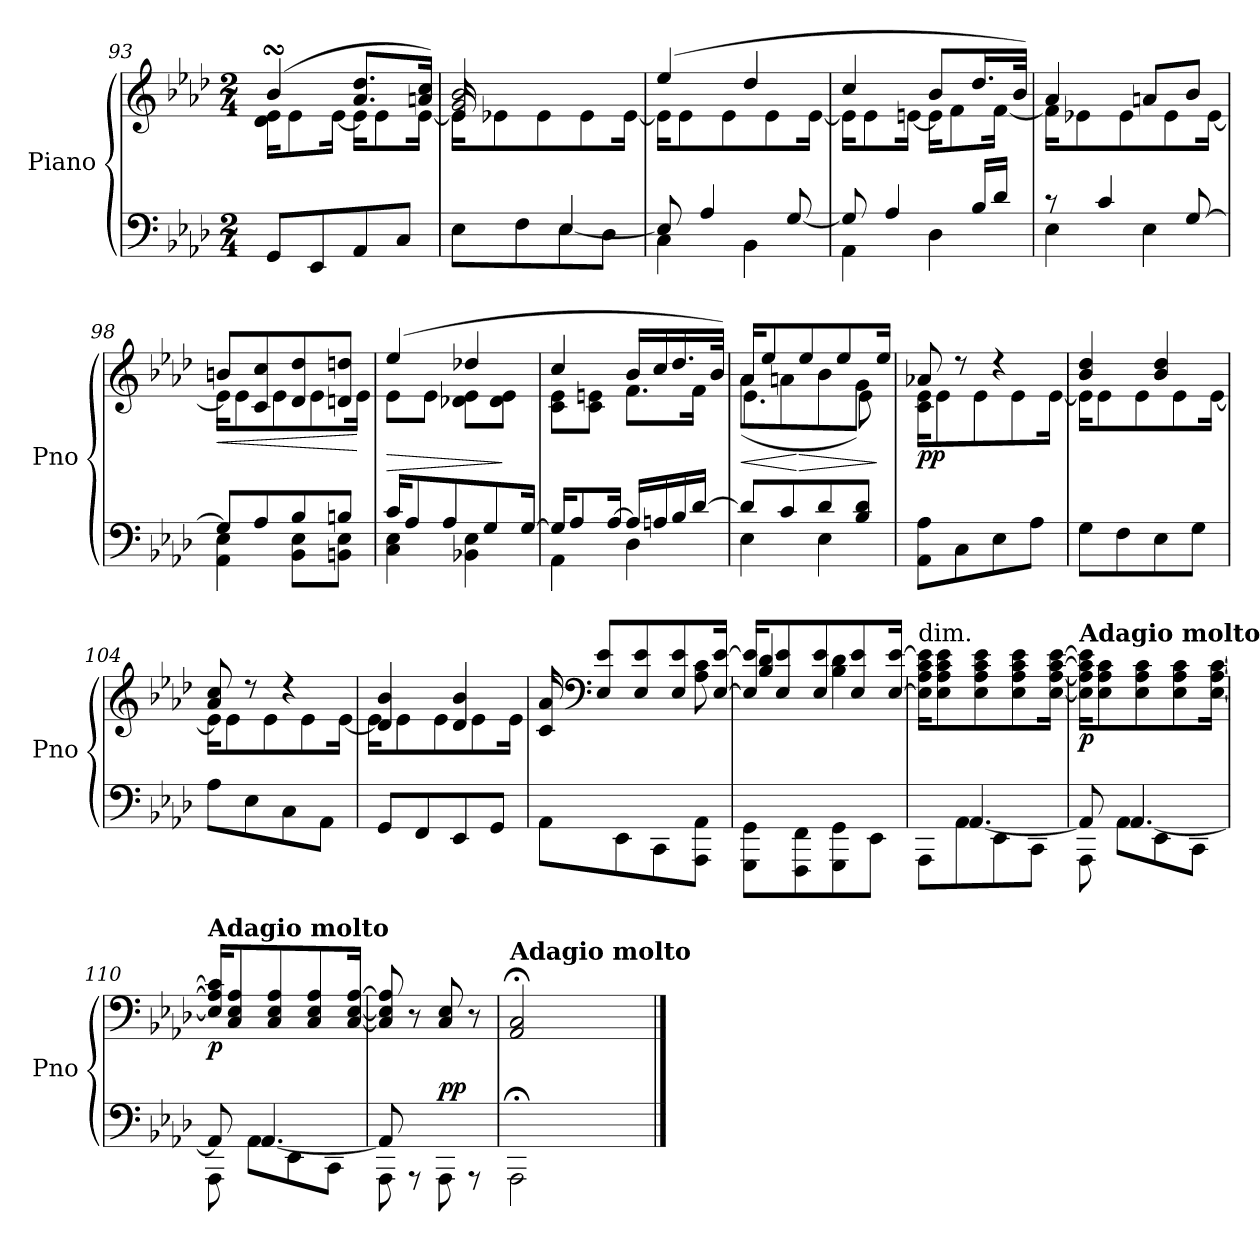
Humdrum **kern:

**kern	**kern	**dynam
*part1	*part1	*part1
*staff2	*staff1	*staff1/2
*I"Piano	*	*
*I'Pno	*	*
*clefF4	*clefG2	*
*k[b-e-a-d-]	*k[b-e-a-d-]	*
*A-:	*A-:	*
*M2/4	*M2/4	*
=93	=93	=93
*	*^	*
8GG/L	(>4b-sSSS/	16d-\ 16e-\KL	.
.	.	8e-\	.
8EE-/	.	.	.
.	.	[16e-\Jk	.
8AA-/	8.a-/ 8.dd-/L	16e-\KL]	.
.	.	8e-\	.
8C/J	.	.	.
.	16an/ 16cc/Jk)	[16e-\Jk	.
!!LO:LB:g=z
=94	=94	=94	=94
*^	*	*^	*
8E-\L	4ryy	2g/ 2b-/	16e-\KL	16e-]	.
.	.	.	8e-X\	4..ryy	.
8F\	.	.	.	.	.
.	.	.	8e-\	.	.
8E-\	[4E-/	.	.	.	.
.	.	.	8e-\	.	.
8D-\J	.	.	.	.	.
.	.	.	[16e-\Jk	.	.
*	*	*	*v	*v	*
=95	=95	=95	=95	=95
4C\	8E-/]	(>4ee-/	16e-\KL]	.
.	.	.	8e-\	.
.	4A-/	.	.	.
.	.	.	8e-\	.
4BB-\	.	4dd-/	.	.
.	.	.	8e-\	.
.	[8G/	.	.	.
.	.	.	[16e-\Jk	.
=96	=96	=96	=96	=96
4AA-\	8G/]	4cc/	16e-\KL]	.
.	.	.	8e-\	.
.	4A-/	.	.	.
.	.	.	[16en\Jk	.
4D-\	.	8b-/L	16e\KL]	.
.	.	.	8f\	.
.	16B-/LL	16.dd-/L	.	.
.	16d-/JJ	.	[16f\Jk	.
.	.	32b-/JJk)	.	.
=97	=97	=97	=97	=97
8rc	4E-\	4a-/	16f\KL]	.
.	.	.	8e-X\	.
4c/	.	.	.	.
.	.	.	8e-\	.
.	4E-\	8an/L	.	.
.	.	.	8e-\	.
[8G/	.	8b-/J	.	.
.	.	.	[16e-\Jk	.
=98	=98	=98	=98	=98
!	!	!	!	!LO:HP:b
8G/L]	4AA-\ 4E-\	8bn/L	16e-\KL]	<
.	.	.	8e-\	.
8A-/	.	8c/ 8cc/	.	.
.	.	.	8e-\	.
8B-/	8BB-\ 8E-\L	8d-/ 8dd-/	.	.
.	.	.	8e-\	.
8Bn/J	8BBn\ 8E-\J	8dn/ 8ddn/J	.	.
.	.	.	16e-\Jk	[
!!LO:PB:g=z	!!
=99	=99	=99	=99	=99
!	!	!	!	!LO:HP:b
16c/KL	4C\ 4E-\	(>4ee-/	8e-\L	>
8A-/	.	.	.	.
.	.	.	8e-\J	.
8A-/	.	.	.	.
.	4BB-X\ 4E-\	4dd-X/	8d-X\ 8e-\L	.
8G/	.	.	.	.
.	.	.	8d-\ 8e-\J	]
[16G/Jk	.	.	.	.
=100	=100	=100	=100	=100
16G/KL]	4AA-\	4cc/	8c\ 8e-\L	.
8A-/	.	.	.	.
.	.	.	8c\ 8en\J	.
[16A-/Jk	.	.	.	.
16A-/LL]	4D-\	16b-/LL	8.f\L	.
16An/	.	16cc/	.	.
16B-/	.	16.dd-/	.	.
[16d-/JJ	.	.	16f\Jk	.
.	.	32b-/JJk)	.	.
*	*	*v	*v	*
=101	=101	=101	=101
!	!	!	!LO:HP:b
*	*	*^	*
*	*	*	*^	*
8d-/L]	4E-\	16a-/KL	(<8a-\L	4.e-\	<
.	.	8ee-/	.	.	.
8c/	.	.	8an\	.	.
!	!	!	!	!	!LO:HP:n=1:b
.	.	8ee-/	.	.	[ >
8d-/	4E-\	.	8b-\	.	.
.	.	8ee-/	.	.	.
8B-/ 8d-/J	.	.	8g\J)	8e-\	.
.	.	16ee-/Jk	.	.	]
*v	*v	*	*	*	*
*	*	*v	*v	*
=102	=102	=102	=102
!	!	!	!LO:DY:b
8AA-\ 8A-\L	8a-X/	16c\ 16e-\KL	pp
.	.	8e-\	.
8C\	8rdd	.	.
.	.	8e-\	.
8E-\	4rdd	.	.
.	.	8e-\	.
8A-\J	.	.	.
.	.	[16e-\Jk	.
=103	=103	=103	=103
8G\L	4b-/ 4dd-/	16e-\KL]	.
.	.	8e-\	.
8F\	.	.	.
.	.	8e-\	.
8E-\	4b-/ 4dd-/	.	.
.	.	8e-\	.
8G\J	.	.	.
.	.	[16e-\Jk	.
!!LO:LB:g=z	!!
=104	=104	=104	=104
8A-\L	8a-/ 8cc/	16e-\KL]	.
.	.	8e-\	.
8E-\	8rdd	.	.
.	.	8e-\	.
8C\	4rdd	.	.
.	.	8e-\	.
8AA-\J	.	.	.
.	.	[16e-\Jk	.
=105	=105	=105	=105
8GG/L	4d-/ 4b-/	16e-\KL]	.
.	.	8e-\	.
8FF/	.	.	.
.	.	8e-\	.
8EE-/	4d-/ 4b-/	.	.
.	.	8e-\	.
8GG/J	.	.	.
.	.	16e-\Jk	.
=106	=106	=106	=106
8AA-\L	16c/ 16a-/	4.ryy	.
*	*clefF4	*	*
.	8E-/ 8e-/L	.	.
8EE-\	.	.	.
.	8E-/ 8e-/	.	.
8CC\	.	.	.
.	8E-/ 8e-/	.	.
8AAA-\ 8AA-\J	.	8A-\ 8c\	.
.	[16E-/ [16e-/Jk	.	.
=107	=107	=107	=107
8GGG\ 8GG\L	16E-/] 16e-/]KL	4B-/ 4d-/	.
.	8E-/ 8e-/	.	.
8FFF\ 8FF\	.	.	.
.	8E-/ 8e-/	.	.
8GGG\ 8GG\	.	4B-\ 4d-\	.
.	8E-/ 8e-/	.	.
8EE-\J	.	.	.
.	[16E-/ [16e-/Jk	.	.
*	*v	*v	*
!!LO:LB:g=z
=108	=108	=108
*^	*	*
!	!	!LO:TX:a:t=dim.	!
8AAA-\L	8ryy	16E-\] 16A-\ 16c\ 16e-\]KL	.
.	.	8E-\ 8A-\ 8c\ 8e-\	.
8AA-\	[4.AA-/	.	.
.	.	8E-\ 8A-\ 8c\ 8e-\	.
8EE-\	.	.	.
.	.	8E-\ 8A-\ 8c\ 8e-\	.
8CC\J	.	.	.
.	.	[16E-\ [16A-\ [16c\ [16e-\Jk	.
=109	=109	=109	=109
!	!	!LO:TX:a:B:t=Adagio molto	!
!	!	!	!LO:DY:b
8AAA-\	8AA-/]	16E-\] 16A-\] 16c\] 16e-\]KL	p
.	.	8E-\ 8A-\ 8c\	.
8AA-\L	[4.AA-/	.	.
.	.	8E-\ 8A-\ 8c\	.
8EE-\	.	.	.
.	.	8E-\ 8A-\ 8c\	.
8CC\J	.	.	.
.	.	[16E-\ [16A-\ [16c\Jk	.
=110	=110	=110	=110
!	!	!LO:TX:a:B:t=Adagio molto	!
!	!	!	!LO:DY:b
8AAA-\	8AA-/]	16E-/] 16A-/] 16c/]KL	p
.	.	8C/ 8E-/ 8A-/	.
8AA-\L	[4.AA-/	.	.
.	.	8C/ 8E-/ 8A-/	.
8EE-\	.	.	.
.	.	8C/ 8E-/ 8A-/	.
8CC\J	.	.	.
.	.	[16C/ [16E-/ [16A-/Jk	.
=111	=111	=111	=111
8AAA-\	8AA-/]	8C/] 8E-/] 8A-/]	.
8rAAA	4.ryy	8r	.
!	!	!	!LO:DY:a=2
8AAA-\	.	8C/ 8E-/	pp
8rAAA	.	8r	.
*v	*v	*	*
=112	=112	=112
!	!LO:TX:a:B:t=Adagio molto	!
2AAA-;\	2AA-/;< 2C/;<	.
==	==	==
*-	*-	*-
